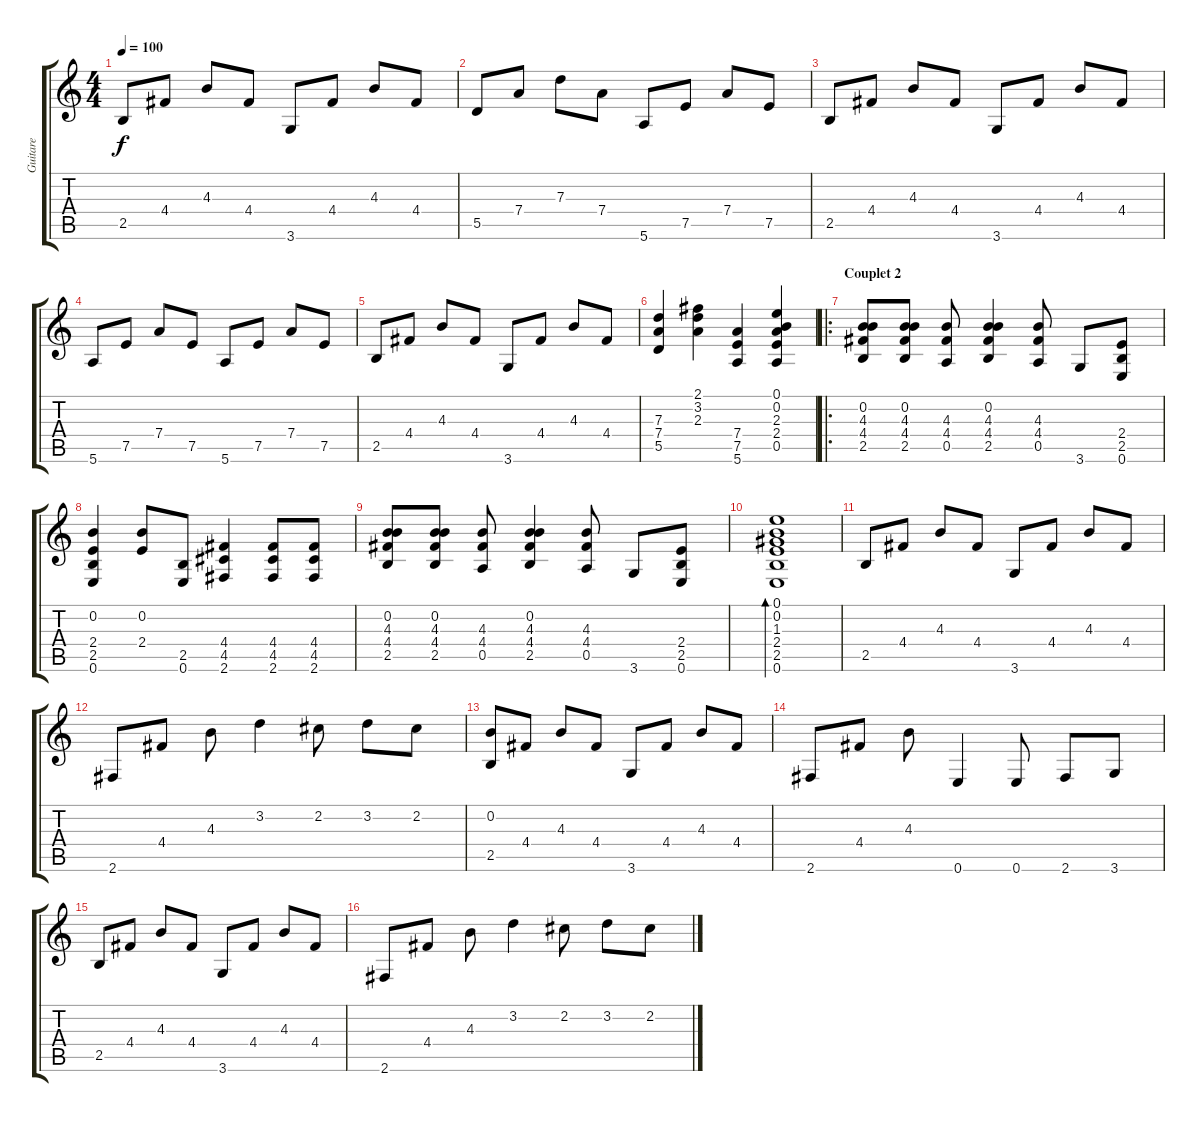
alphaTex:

\track ("Guitare" "Guitare") {instrument electricguitarclean}
\staff {score tabs}
\tuning (E4 B3 G3 D3 A2 E2) {hide}
\ts (4 4)
\tempo 100
\clef g2
\ks c
2.5.8{dy f} 4.4.8 4.3.8 4.4.8 3.6.8 4.4.8 4.3.8 4.4.8 |
5.5.8 7.4.8 7.3.8 7.4.8 5.6.8 7.5.8 7.4.8 7.5.8 |
2.5.8 4.4.8 4.3.8 4.4.8 3.6.8 4.4.8 4.3.8 4.4.8 |
5.6.8 7.5.8 7.4.8 7.5.8 5.6.8 7.5.8 7.4.8 7.5.8 |
2.5.8 4.4.8 4.3.8 4.4.8 3.6.8 4.4.8 4.3.8 4.4.8 |
(7.3 7.4 5.5).4 (2.1 3.2 2.3).4 (7.4 7.5 5.6).4 (0.1 0.2 2.3 2.4 0.5).4 |
\ro
\section ("" "Couplet 2")
(0.2 4.3 4.4 2.5).8 (0.2 4.3 4.4 2.5).8 (4.3 4.4 0.5).8 (0.2 4.3 4.4 2.5).4 (4.3 4.4 0.5).8 3.6.8 (2.4 2.5 0.6).8 |
(0.2 2.4 2.5 0.6).4 (0.2 2.4).8 (2.5 0.6).8 (4.4 4.5 2.6).4 (4.4 4.5 2.6).8 (4.4 4.5 2.6).8 |
(0.2 4.3 4.4 2.5).8 (0.2 4.3 4.4 2.5).8 (4.3 4.4 0.5).8 (0.2 4.3 4.4 2.5).4 (4.3 4.4 0.5).8 3.6.8 (2.4 2.5 0.6).8 |
(0.1 0.2 1.3 2.4 2.5 0.6).1{bd 240} |
2.5.8 4.4.8 4.3.8 4.4.8 3.6.8 4.4.8 4.3.8 4.4.8 |
2.6.8 4.4.8 4.3.8 3.2.4 2.2.8 3.2.8 2.2.8 |
(0.2 2.5).8 4.4.8 4.3.8 4.4.8 3.6.8 4.4.8 4.3.8 4.4.8 |
2.6.8 4.4.8 4.3.8 0.6.4 0.6.8 2.6.8 3.6.8 |
2.5.8 4.4.8 4.3.8 4.4.8 3.6.8 4.4.8 4.3.8 4.4.8 |
2.6.8 4.4.8 4.3.8 3.2.4 2.2.8 3.2.8 2.2.8
